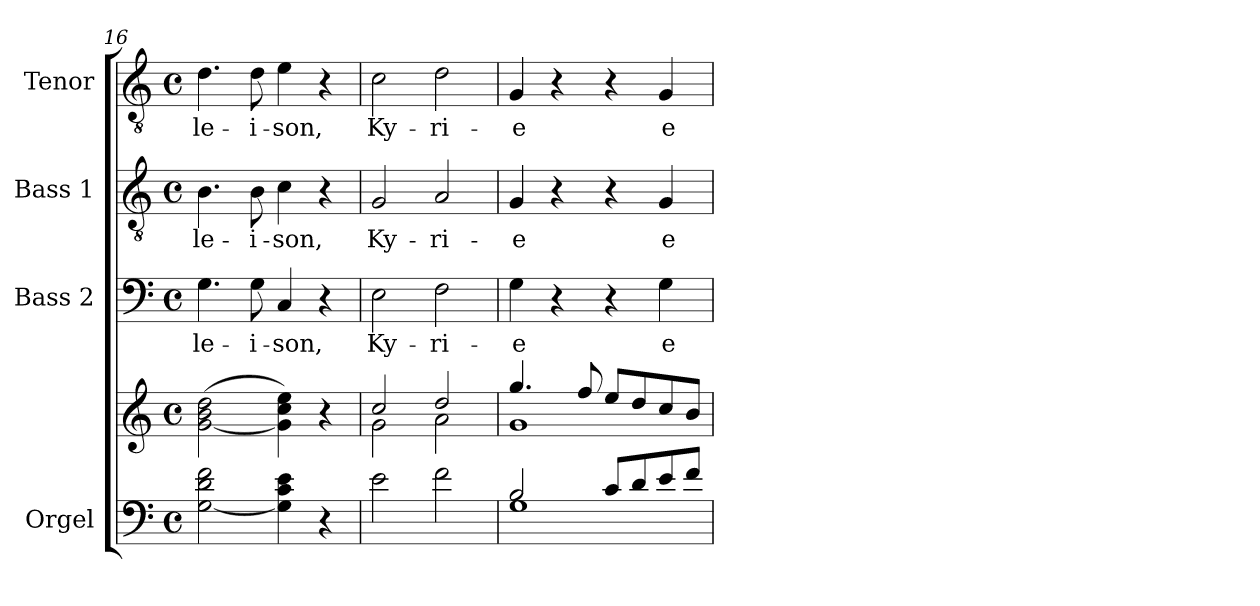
**kern	**kern	**kern	**text	**kern	**text	**kern	**text
*part4	*part4	*part3	*part3	*part2	*part2	*part1	*part1
*staff5	*staff4	*staff3	*staff3	*staff2	*staff2	*staff1	*staff1
*I"Orgel	*	*I"Bass 2	*	*I"Bass 1	*	*I"Tenor	*
*I'Org.	*	*I'B. 2	*	*I'B. 1	*	*I'T.	*
*clefF4	*clefG2	*clefF4	*	*clefGv2	*	*clefGv2	*
*k[]	*k[]	*k[]	*	*k[]	*	*k[]	*
*C:	*C:	*C:	*	*C:	*	*C:	*
*M4/4	*M4/4	*M4/4	*	*M4/4	*	*M4/4	*
*met(c)	*met(c)	*met(c)	*	*met(c)	*	*met(c)	*
=16	=16	=16	=16	=16	=16	=16	=16
!	!	!	!LO:LY:b	!	!LO:LY:b	!	!LO:LY:b
[<2G\ 2d\ 2f\	(>[<2g\ 2b\ 2dd\	4.G\	-le-	4.B\	-le-	4.d\	-le-
!	!	!	!LO:LY:b	!	!LO:LY:b	!	!LO:LY:b
.	.	8G\	-i-	8B\	-i-	8d\	-i-
!	!	!	!LO:LY:b	!	!LO:LY:b	!	!LO:LY:b
4G\] 4c\ 4e\	4g\] 4cc\ 4ee\)	4C/	-son,	4c\	-son,	4e\	-son,
4r	4r	4r	.	4r	.	4r	.
=17	=17	=17	=17	=17	=17	=17	=17
*	*^	*	*	*	*	*	*
!	!	!	!	!LO:LY:b	!	!LO:LY:b	!	!LO:LY:b
2e\	2cc/	2g\	2E\	Ky-	2G/	Ky-	2c\	Ky-
!	!	!	!	!LO:LY:b	!	!LO:LY:b	!	!LO:LY:b
2f\	2dd/	2a\	2F\	-ri-	2A/	-ri-	2d\	-ri-
!!LO:LB:g=z
=18	=18	=18	=18	=18	=18	=18	=18	=18
*^	*	*	*	*	*	*	*	*
!	!	!	!	!	!LO:LY:b	!	!LO:LY:b	!	!LO:LY:b
2B/	1G	4.gg/	1g	4G\	-e	4G/	-e	4G/	-e
.	.	.	.	4r	.	4r	.	4r	.
.	.	8ff/	.	.	.	.	.	.	.
8c/L	.	8ee/L	.	4r	.	4r	.	4r	.
8d/	.	8dd/	.	.	.	.	.	.	.
!	!	!	!	!	!LO:LY:b	!	!LO:LY:b	!	!LO:LY:b
8e/	.	8cc/	.	4G\	e-	4G/	e-	4G/	e-
8f/J	.	8b/J	.	.	.	.	.	.	.
*v	*v	*	*	*	*	*	*	*	*
*	*v	*v	*	*	*	*	*	*
=	=	=	=	=	=	=	=
*-	*-	*-	*-	*-	*-	*-	*-
